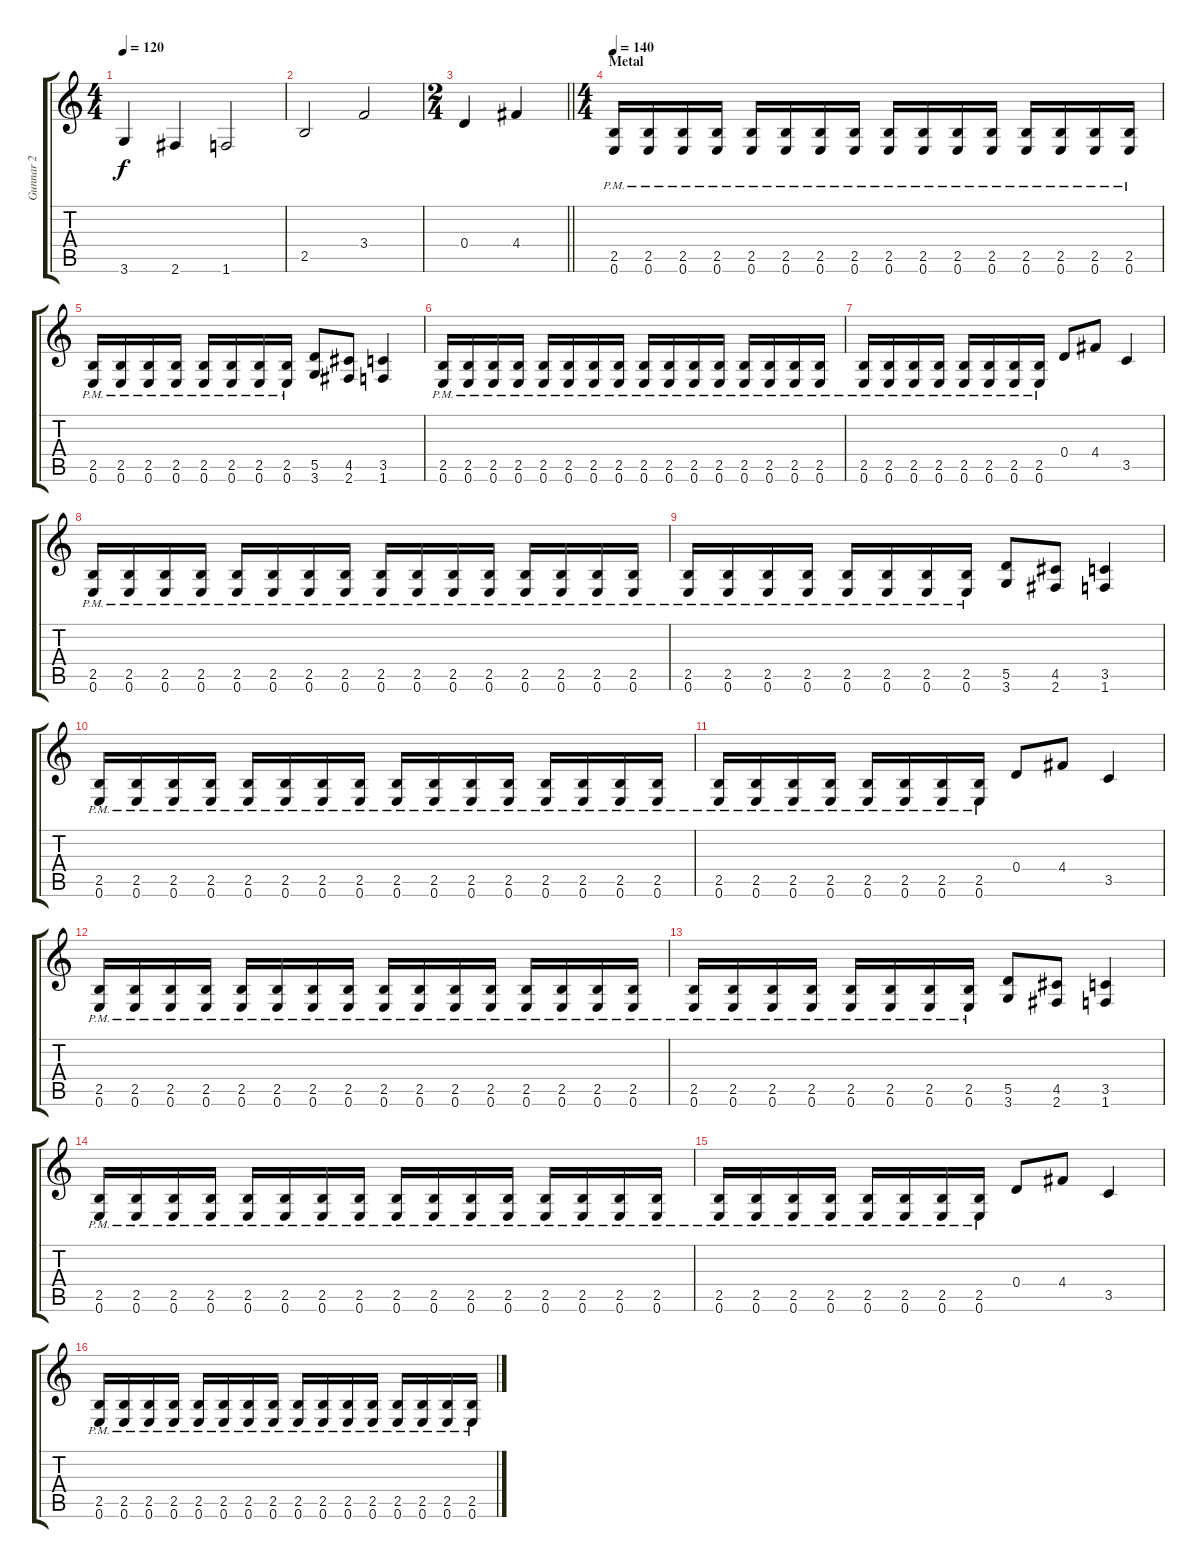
\track ("Gunnar 2" "Gunnar 2") {instrument distortionguitar}
\staff {score tabs}
\tuning (E4 B3 G3 D3 A2 E2) {hide}
\ts (4 4)
\tempo 120
\clef g2
\ks c
3.6.4{dy f} 2.6.4 1.6.2 |
2.5.2 3.4.2 |
\ts (2 4)
\barLineRight lightlight
0.4.4 4.4.4 |
\ts (4 4)
\section ("" "Metal")
\tempo 140
(2.5{pm} 0.6{pm}).16{volume 8 instrument distortionguitar} (2.5{pm} 0.6{pm}).16 (2.5{pm} 0.6{pm}).16 (2.5{pm} 0.6{pm}).16 (2.5{pm} 0.6{pm}).16 (2.5{pm} 0.6{pm}).16 (2.5{pm} 0.6{pm}).16 (2.5{pm} 0.6{pm}).16 (2.5{pm} 0.6{pm}).16 (2.5{pm} 0.6{pm}).16 (2.5{pm} 0.6{pm}).16 (2.5{pm} 0.6{pm}).16 (2.5{pm} 0.6{pm}).16 (2.5{pm} 0.6{pm}).16 (2.5{pm} 0.6{pm}).16 (2.5{pm} 0.6{pm}).16 |
(2.5{pm} 0.6{pm}).16 (2.5{pm} 0.6{pm}).16 (2.5{pm} 0.6{pm}).16 (2.5{pm} 0.6{pm}).16 (2.5{pm} 0.6{pm}).16 (2.5{pm} 0.6{pm}).16 (2.5{pm} 0.6{pm}).16 (2.5{pm} 0.6{pm}).16 (5.5 3.6).8 (4.5 2.6).8 (3.5 1.6).4 |
(2.5{pm} 0.6{pm}).16 (2.5{pm} 0.6{pm}).16 (2.5{pm} 0.6{pm}).16 (2.5{pm} 0.6{pm}).16 (2.5{pm} 0.6{pm}).16 (2.5{pm} 0.6{pm}).16 (2.5{pm} 0.6{pm}).16 (2.5{pm} 0.6{pm}).16 (2.5{pm} 0.6{pm}).16 (2.5{pm} 0.6{pm}).16 (2.5{pm} 0.6{pm}).16 (2.5{pm} 0.6{pm}).16 (2.5{pm} 0.6{pm}).16 (2.5{pm} 0.6{pm}).16 (2.5{pm} 0.6{pm}).16 (2.5{pm} 0.6{pm}).16 |
(2.5{pm} 0.6{pm}).16 (2.5{pm} 0.6{pm}).16 (2.5{pm} 0.6{pm}).16 (2.5{pm} 0.6{pm}).16 (2.5{pm} 0.6{pm}).16 (2.5{pm} 0.6{pm}).16 (2.5{pm} 0.6{pm}).16 (2.5{pm} 0.6{pm}).16 0.4.8 4.4.8 3.5.4 |
(2.5{pm} 0.6{pm}).16 (2.5{pm} 0.6{pm}).16 (2.5{pm} 0.6{pm}).16 (2.5{pm} 0.6{pm}).16 (2.5{pm} 0.6{pm}).16 (2.5{pm} 0.6{pm}).16 (2.5{pm} 0.6{pm}).16 (2.5{pm} 0.6{pm}).16 (2.5{pm} 0.6{pm}).16 (2.5{pm} 0.6{pm}).16 (2.5{pm} 0.6{pm}).16 (2.5{pm} 0.6{pm}).16 (2.5{pm} 0.6{pm}).16 (2.5{pm} 0.6{pm}).16 (2.5{pm} 0.6{pm}).16 (2.5{pm} 0.6{pm}).16 |
(2.5{pm} 0.6{pm}).16 (2.5{pm} 0.6{pm}).16 (2.5{pm} 0.6{pm}).16 (2.5{pm} 0.6{pm}).16 (2.5{pm} 0.6{pm}).16 (2.5{pm} 0.6{pm}).16 (2.5{pm} 0.6{pm}).16 (2.5{pm} 0.6{pm}).16 (5.5 3.6).8 (4.5 2.6).8 (3.5 1.6).4 |
(2.5{pm} 0.6{pm}).16 (2.5{pm} 0.6{pm}).16 (2.5{pm} 0.6{pm}).16 (2.5{pm} 0.6{pm}).16 (2.5{pm} 0.6{pm}).16 (2.5{pm} 0.6{pm}).16 (2.5{pm} 0.6{pm}).16 (2.5{pm} 0.6{pm}).16 (2.5{pm} 0.6{pm}).16 (2.5{pm} 0.6{pm}).16 (2.5{pm} 0.6{pm}).16 (2.5{pm} 0.6{pm}).16 (2.5{pm} 0.6{pm}).16 (2.5{pm} 0.6{pm}).16 (2.5{pm} 0.6{pm}).16 (2.5{pm} 0.6{pm}).16 |
(2.5{pm} 0.6{pm}).16 (2.5{pm} 0.6{pm}).16 (2.5{pm} 0.6{pm}).16 (2.5{pm} 0.6{pm}).16 (2.5{pm} 0.6{pm}).16 (2.5{pm} 0.6{pm}).16 (2.5{pm} 0.6{pm}).16 (2.5{pm} 0.6{pm}).16 0.4.8 4.4.8 3.5.4 |
(2.5{pm} 0.6{pm}).16{volume 12} (2.5{pm} 0.6{pm}).16 (2.5{pm} 0.6{pm}).16 (2.5{pm} 0.6{pm}).16 (2.5{pm} 0.6{pm}).16 (2.5{pm} 0.6{pm}).16 (2.5{pm} 0.6{pm}).16 (2.5{pm} 0.6{pm}).16 (2.5{pm} 0.6{pm}).16 (2.5{pm} 0.6{pm}).16 (2.5{pm} 0.6{pm}).16 (2.5{pm} 0.6{pm}).16 (2.5{pm} 0.6{pm}).16 (2.5{pm} 0.6{pm}).16 (2.5{pm} 0.6{pm}).16 (2.5{pm} 0.6{pm}).16 |
(2.5{pm} 0.6{pm}).16 (2.5{pm} 0.6{pm}).16 (2.5{pm} 0.6{pm}).16 (2.5{pm} 0.6{pm}).16 (2.5{pm} 0.6{pm}).16 (2.5{pm} 0.6{pm}).16 (2.5{pm} 0.6{pm}).16 (2.5{pm} 0.6{pm}).16 (5.5 3.6).8 (4.5 2.6).8 (3.5 1.6).4 |
(2.5{pm} 0.6{pm}).16 (2.5{pm} 0.6{pm}).16 (2.5{pm} 0.6{pm}).16 (2.5{pm} 0.6{pm}).16 (2.5{pm} 0.6{pm}).16 (2.5{pm} 0.6{pm}).16 (2.5{pm} 0.6{pm}).16 (2.5{pm} 0.6{pm}).16 (2.5{pm} 0.6{pm}).16 (2.5{pm} 0.6{pm}).16 (2.5{pm} 0.6{pm}).16 (2.5{pm} 0.6{pm}).16 (2.5{pm} 0.6{pm}).16 (2.5{pm} 0.6{pm}).16 (2.5{pm} 0.6{pm}).16 (2.5{pm} 0.6{pm}).16 |
(2.5{pm} 0.6{pm}).16 (2.5{pm} 0.6{pm}).16 (2.5{pm} 0.6{pm}).16 (2.5{pm} 0.6{pm}).16 (2.5{pm} 0.6{pm}).16 (2.5{pm} 0.6{pm}).16 (2.5{pm} 0.6{pm}).16 (2.5{pm} 0.6{pm}).16 0.4.8 4.4.8 3.5.4 |
(2.5{pm} 0.6{pm}).16 (2.5{pm} 0.6{pm}).16 (2.5{pm} 0.6{pm}).16 (2.5{pm} 0.6{pm}).16 (2.5{pm} 0.6{pm}).16 (2.5{pm} 0.6{pm}).16 (2.5{pm} 0.6{pm}).16 (2.5{pm} 0.6{pm}).16 (2.5{pm} 0.6{pm}).16 (2.5{pm} 0.6{pm}).16 (2.5{pm} 0.6{pm}).16 (2.5{pm} 0.6{pm}).16 (2.5{pm} 0.6{pm}).16 (2.5{pm} 0.6{pm}).16 (2.5{pm} 0.6{pm}).16 (2.5{pm} 0.6{pm}).16
